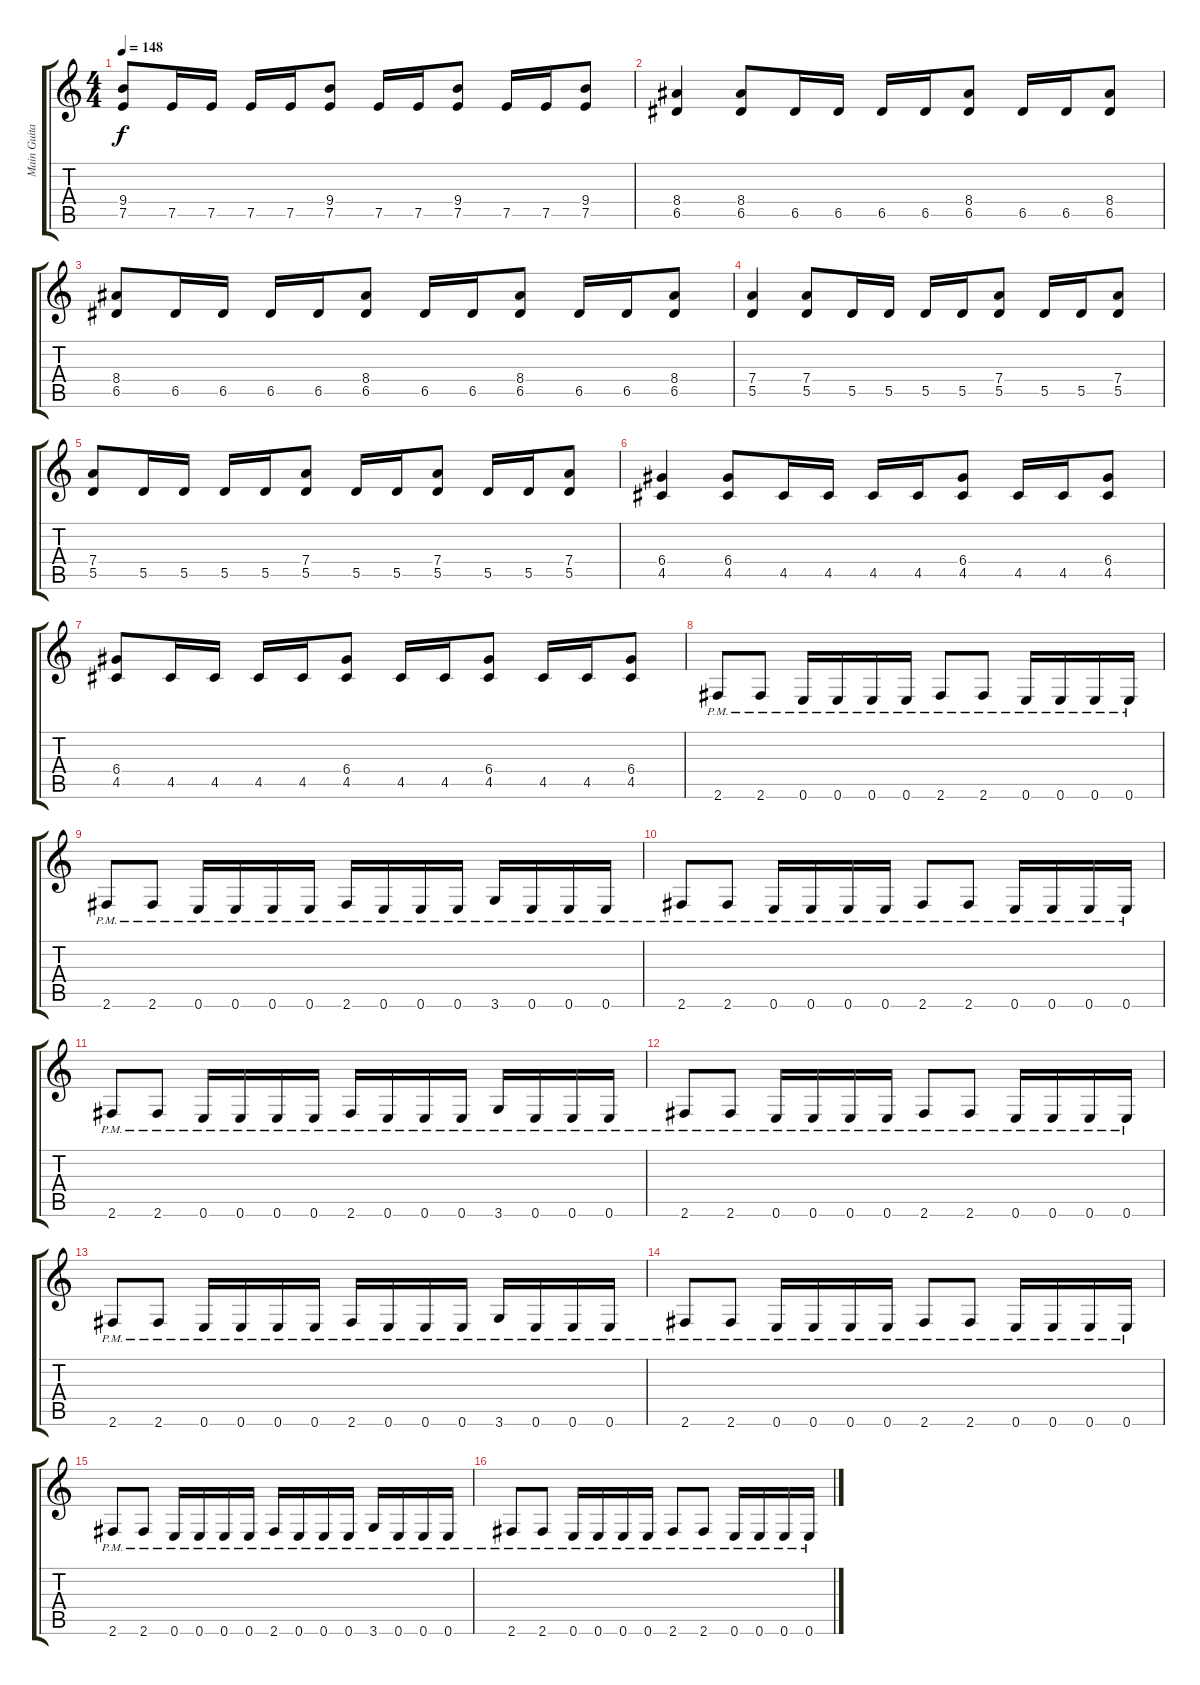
\track ("Main Guitar" "Main Guita") {instrument distortionguitar}
\staff {score tabs}
\tuning (E4 B3 G3 D3 A2 E2) {hide}
\ts (4 4)
\tempo 148
\clef g2
\ks c
(9.4 7.5).8{dy f} 7.5.16 7.5.16 7.5.16 7.5.16 (9.4 7.5).8 7.5.16 7.5.16 (9.4 7.5).8 7.5.16 7.5.16 (9.4 7.5).8 |
(8.4 6.5).4 (8.4 6.5).8 6.5.16 6.5.16 6.5.16 6.5.16 (8.4 6.5).8 6.5.16 6.5.16 (8.4 6.5).8 |
(8.4 6.5).8 6.5.16 6.5.16 6.5.16 6.5.16 (8.4 6.5).8 6.5.16 6.5.16 (8.4 6.5).8 6.5.16 6.5.16 (8.4 6.5).8 |
(7.4 5.5).4 (7.4 5.5).8 5.5.16 5.5.16 5.5.16 5.5.16 (7.4 5.5).8 5.5.16 5.5.16 (7.4 5.5).8 |
(7.4 5.5).8 5.5.16 5.5.16 5.5.16 5.5.16 (7.4 5.5).8 5.5.16 5.5.16 (7.4 5.5).8 5.5.16 5.5.16 (7.4 5.5).8 |
(6.4 4.5).4 (6.4 4.5).8 4.5.16 4.5.16 4.5.16 4.5.16 (6.4 4.5).8 4.5.16 4.5.16 (6.4 4.5).8 |
(6.4 4.5).8 4.5.16 4.5.16 4.5.16 4.5.16 (6.4 4.5).8 4.5.16 4.5.16 (6.4 4.5).8 4.5.16 4.5.16 (6.4 4.5).8 |
2.6{pm}.8 2.6{pm}.8 0.6{pm}.16 0.6{pm}.16 0.6{pm}.16 0.6{pm}.16 2.6{pm}.8 2.6{pm}.8 0.6{pm}.16 0.6{pm}.16 0.6{pm}.16 0.6{pm}.16 |
2.6{pm}.8 2.6{pm}.8 0.6{pm}.16 0.6{pm}.16 0.6{pm}.16 0.6{pm}.16 2.6{pm}.16 0.6{pm}.16 0.6{pm}.16 0.6{pm}.16 3.6{pm}.16 0.6{pm}.16 0.6{pm}.16 0.6{pm}.16 |
2.6{pm}.8 2.6{pm}.8 0.6{pm}.16 0.6{pm}.16 0.6{pm}.16 0.6{pm}.16 2.6{pm}.8 2.6{pm}.8 0.6{pm}.16 0.6{pm}.16 0.6{pm}.16 0.6{pm}.16 |
2.6{pm}.8 2.6{pm}.8 0.6{pm}.16 0.6{pm}.16 0.6{pm}.16 0.6{pm}.16 2.6{pm}.16 0.6{pm}.16 0.6{pm}.16 0.6{pm}.16 3.6{pm}.16 0.6{pm}.16 0.6{pm}.16 0.6{pm}.16 |
2.6{pm}.8 2.6{pm}.8 0.6{pm}.16 0.6{pm}.16 0.6{pm}.16 0.6{pm}.16 2.6{pm}.8 2.6{pm}.8 0.6{pm}.16 0.6{pm}.16 0.6{pm}.16 0.6{pm}.16 |
2.6{pm}.8 2.6{pm}.8 0.6{pm}.16 0.6{pm}.16 0.6{pm}.16 0.6{pm}.16 2.6{pm}.16 0.6{pm}.16 0.6{pm}.16 0.6{pm}.16 3.6{pm}.16 0.6{pm}.16 0.6{pm}.16 0.6{pm}.16 |
2.6{pm}.8 2.6{pm}.8 0.6{pm}.16 0.6{pm}.16 0.6{pm}.16 0.6{pm}.16 2.6{pm}.8 2.6{pm}.8 0.6{pm}.16 0.6{pm}.16 0.6{pm}.16 0.6{pm}.16 |
2.6{pm}.8 2.6{pm}.8 0.6{pm}.16 0.6{pm}.16 0.6{pm}.16 0.6{pm}.16 2.6{pm}.16 0.6{pm}.16 0.6{pm}.16 0.6{pm}.16 3.6{pm}.16 0.6{pm}.16 0.6{pm}.16 0.6{pm}.16 |
2.6{pm}.8 2.6{pm}.8 0.6{pm}.16 0.6{pm}.16 0.6{pm}.16 0.6{pm}.16 2.6{pm}.8 2.6{pm}.8 0.6{pm}.16 0.6{pm}.16 0.6{pm}.16 0.6{pm}.16
